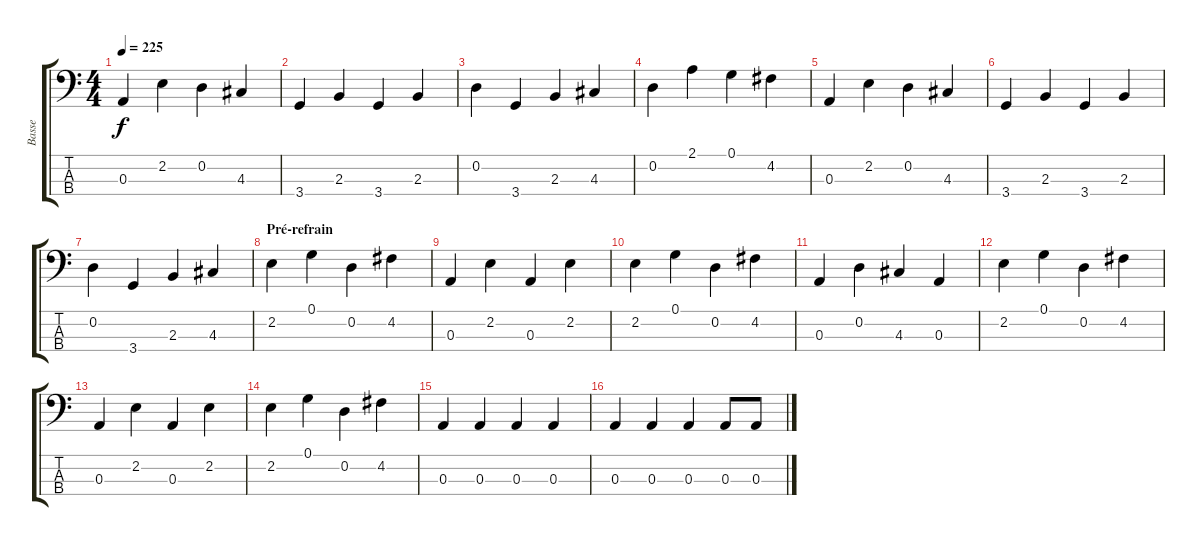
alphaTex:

\track ("Basse" "Basse") {instrument electricbassfinger}
\staff {score tabs}
\tuning (G2 D2 A1 E1) {hide}
\ts (4 4)
\tempo 225
\clef f4
\ks c
0.3.4{dy f} 2.2.4 0.2.4 4.3.4 |
3.4.4 2.3.4 3.4.4 2.3.4 |
0.2.4 3.4.4 2.3.4 4.3.4 |
0.2.4 2.1.4 0.1.4 4.2.4 |
0.3.4 2.2.4 0.2.4 4.3.4 |
3.4.4 2.3.4 3.4.4 2.3.4 |
0.2.4 3.4.4 2.3.4 4.3.4 |
\section ("" "Pré-refrain")
2.2.4 0.1.4 0.2.4 4.2.4 |
0.3.4 2.2.4 0.3.4 2.2.4 |
2.2.4 0.1.4 0.2.4 4.2.4 |
0.3.4 0.2.4 4.3.4 0.3.4 |
2.2.4 0.1.4 0.2.4 4.2.4 |
0.3.4 2.2.4 0.3.4 2.2.4 |
2.2.4 0.1.4 0.2.4 4.2.4 |
0.3.4 0.3.4 0.3.4 0.3.4 |
0.3.4 0.3.4 0.3.4 0.3.8 0.3.8
